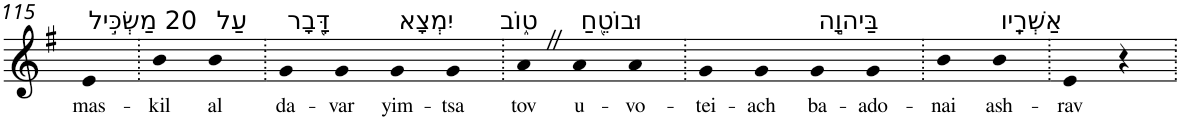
**kern	**text
*part1	*part1
*staff1	*staff1
*I"Piano	*
*I'Pno	*
!!LO:PB:g=z
*clefG2	*
*k[f#]	*
*G:	*
=115	=115
!LO:TX:a:t=20 מַשְׂכִּ֣יל	!
!	!LO:LY:b
4e	mas-
=116.	=116.
!	!LO:LY:b
4b	-kil
!LO:TX:a:t=עַל	!
!	!LO:LY:b
4b	al
=117.	=117.
!LO:TX:a:t=דָּ֭בָר	!
!	!LO:LY:b
4g	da-
!	!LO:LY:b
4g	-var
!LO:TX:a:t=יִמְצָא	!
!	!LO:LY:b
4g	yim-
!	!LO:LY:b
4g	-tsa
=118.	=118.
!LO:TX:a:t=ט֑וֹב	!
!	!LO:LY:b
4aZ	tov
!LO:TX:a:t=וּבוֹטֵ֖חַ	!
!	!LO:LY:b
4a	u-
!	!LO:LY:b
4a	-vo-
=119.	=119.
!	!LO:LY:b
4g	-tei-
!	!LO:LY:b
4g	-ach
!LO:TX:a:t=בַּיהוָ֣ה	!
!	!LO:LY:b
4g	ba-
!	!LO:LY:b
4g	-ado-
=120.	=120.
!	!LO:LY:b
4b	-nai
!LO:TX:a:t=אַשְׁרָֽיו	!
!	!LO:LY:b
4b	ash-
=121.	=121.
!	!LO:LY:b
4e	-rav
4r	.
=.	=.
*-	*-
